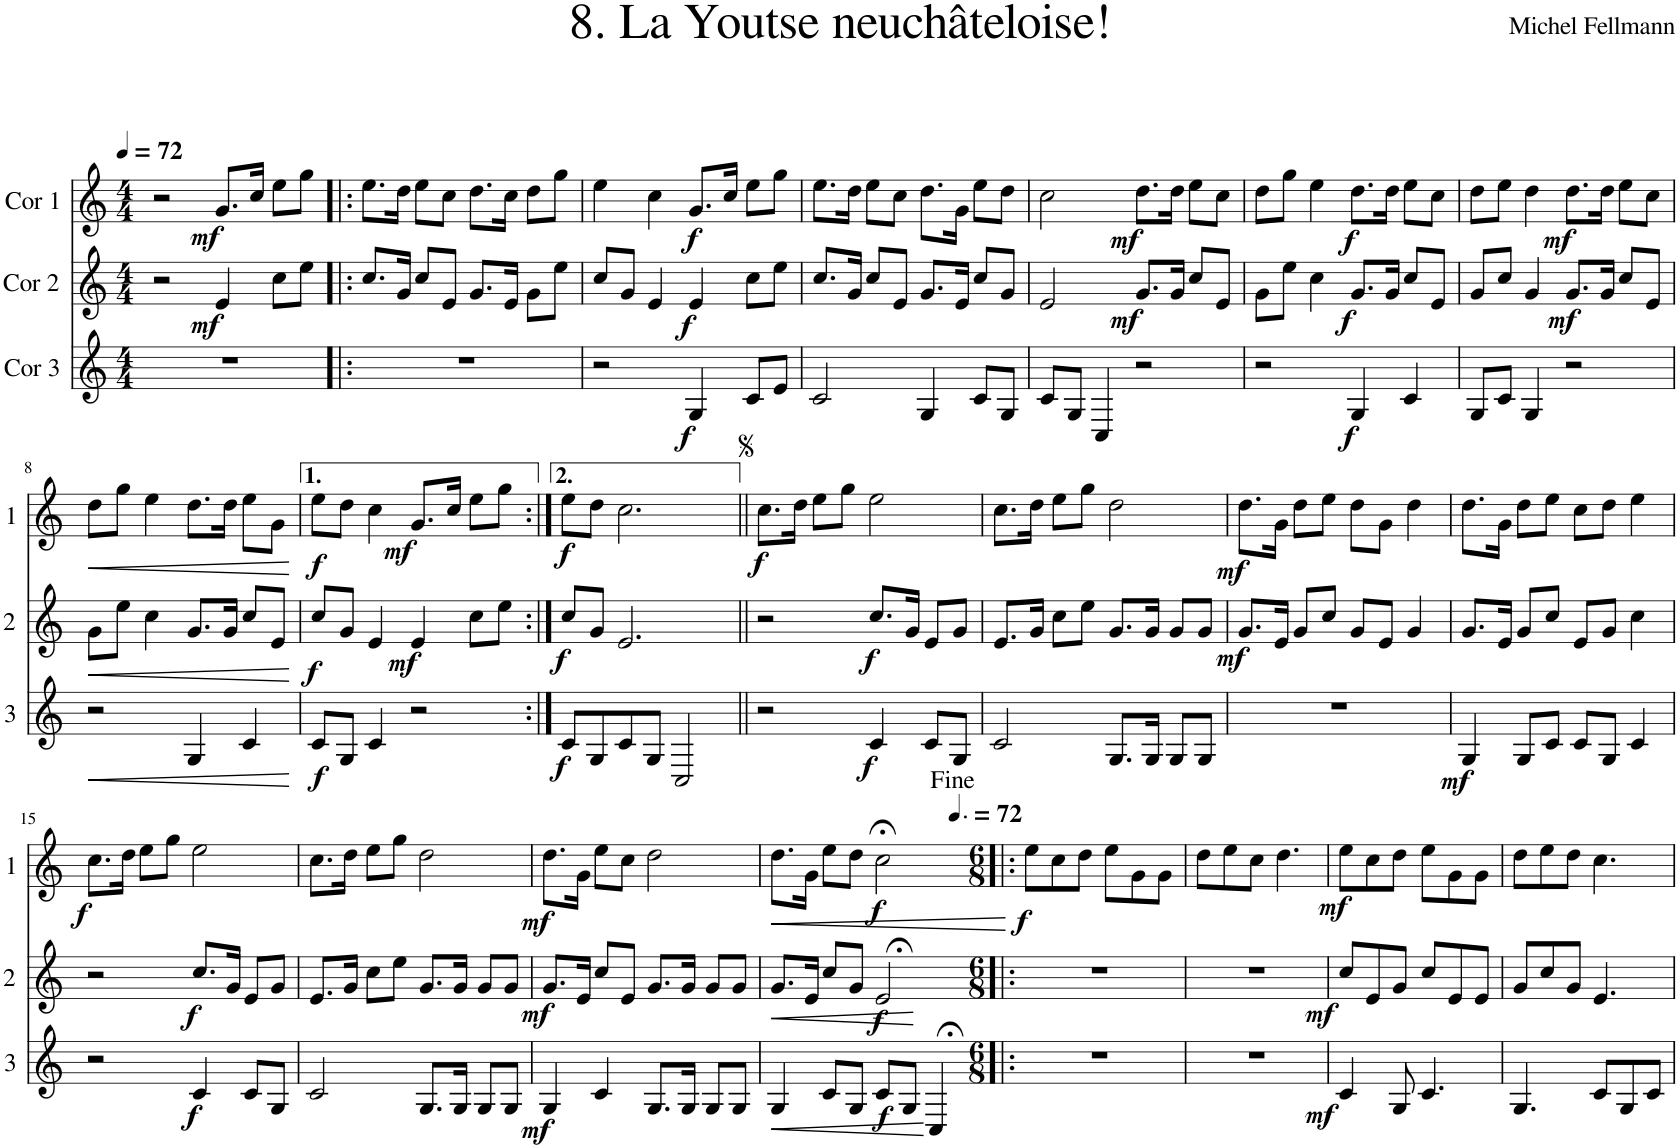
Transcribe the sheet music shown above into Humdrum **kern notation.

**kern	**dynam	**kern	**dynam	**kern	**dynam
*part3	*part3	*part2	*part2	*part1	*part1
*staff3	*staff3	*staff2	*staff2	*staff1	*staff1
*I"Cor 3	*	*I"Cor 2	*	*I"Cor 1	*
*clefG2	*	*clefG2	*	*clefG2	*
*Trd4c7	*	*Trd4c7	*	*Trd4c7	*
*k[]	*	*k[]	*	*k[]	*
*M4/4	*	*M4/4	*	*M4/4	*
*MM72	*	*MM72	*	*MM72	*
=1	=1	=1	=1	=1	=1
1r	.	2r	.	2r	.
!	!	!	!LO:DY:b	!	!LO:DY:b
.	.	4e/	mf	8.g/L	mf
.	.	.	.	16cc/Jk	.
.	.	8cc\L	.	8ee\L	.
.	.	8ee\J	.	8gg\J	.
=2!|:	=2!|:	=2!|:	=2!|:	=2!|:	=2!|:
1r	.	8.cc/L	.	8.ee\L	.
.	.	16g/Jk	.	16dd\Jk	.
.	.	8cc/L	.	8ee\L	.
.	.	8e/J	.	8cc\J	.
.	.	8.g/L	.	8.dd\L	.
.	.	16e/Jk	.	16cc\Jk	.
.	.	8g\L	.	8dd\L	.
.	.	8ee\J	.	8gg\J	.
=3	=3	=3	=3	=3	=3
2r	.	8cc/L	.	4ee\	.
.	.	8g/J	.	.	.
.	.	4e/	.	4cc\	.
!	!LO:DY:b	!	!LO:DY:b	!	!LO:DY:b
4G/	f	4e/	f	8.g/L	f
.	.	.	.	16cc/Jk	.
8c/L	.	8cc\L	.	8ee\L	.
8e/J	.	8ee\J	.	8gg\J	.
=4	=4	=4	=4	=4	=4
2c/	.	8.cc/L	.	8.ee\L	.
.	.	16g/Jk	.	16dd\Jk	.
.	.	8cc/L	.	8ee\L	.
.	.	8e/J	.	8cc\J	.
4G/	.	8.g/L	.	8.dd\L	.
.	.	16e/Jk	.	16g\Jk	.
8c/L	.	8cc/L	.	8ee\L	.
8G/J	.	8g/J	.	8dd\J	.
=5	=5	=5	=5	=5	=5
8c/L	.	2e/	.	2cc\	.
8G/J	.	.	.	.	.
4C/	.	.	.	.	.
!	!	!	!LO:DY:b	!	!LO:DY:b
2r	.	8.g/L	mf	8.dd\L	mf
.	.	16g/Jk	.	16dd\Jk	.
.	.	8cc/L	.	8ee\L	.
.	.	8e/J	.	8cc\J	.
=6	=6	=6	=6	=6	=6
2r	.	8g\L	.	8dd\L	.
.	.	8ee\J	.	8gg\J	.
.	.	4cc\	.	4ee\	.
!	!LO:DY:b	!	!LO:DY:b	!	!LO:DY:b
4G/	f	8.g/L	f	8.dd\L	f
.	.	16g/Jk	.	16dd\Jk	.
4c/	.	8cc/L	.	8ee\L	.
.	.	8e/J	.	8cc\J	.
=7	=7	=7	=7	=7	=7
8G/L	.	8g/L	.	8dd\L	.
8c/J	.	8cc/J	.	8ee\J	.
4G/	.	4g/	.	4dd\	.
!	!	!	!LO:DY:b	!	!LO:DY:b
2r	.	8.g/L	mf	8.dd\L	mf
.	.	16g/Jk	.	16dd\Jk	.
.	.	8cc/L	.	8ee\L	.
.	.	8e/J	.	8cc\J	.
!!LO:LB:g=z
=8	=8	=8	=8	=8	=8
!	!LO:HP:b	!	!LO:HP:b	!	!LO:HP:b
2r	<	8g\L	<	8dd\L	<
.	.	8ee\J	.	8gg\J	.
.	.	4cc\	.	4ee\	.
4G/	.	8.g/L	.	8.dd\L	.
.	.	16g/Jk	.	16dd\Jk	.
4c/	.	8cc/L	.	8ee\L	.
.	.	8e/J	.	8g\J	.
.	[	.	[	.	[
=9	=9	=9	=9	=9	=9
!	!LO:DY:b	!	!LO:DY:b	!	!LO:DY:b
8c/L	f	8cc/L	f	8ee\L	f
8G/J	.	8g/J	.	8dd\J	.
4c/	.	4e/	.	4cc\	.
!	!	!	!LO:DY:b	!	!LO:DY:b
2r	.	4e/	mf	8.g/L	mf
.	.	.	.	16cc/Jk	.
.	.	8cc\L	.	8ee\L	.
.	.	8ee\J	.	8gg\J	.
=10:|!	=10:|!	=10:|!	=10:|!	=10:|!	=10:|!
!	!LO:DY:b	!	!LO:DY:b	!	!LO:DY:b
8c/L	f	8cc/L	f	8ee\L	f
8G/	.	8g/J	.	8dd\J	.
8c/	.	2.e/	.	2.cc\	.
8G/J	.	.	.	.	.
2C/	.	.	.	.	.
=11||	=11||	=11||	=11||	=11||	=11||
!	!	!	!	!	!LO:DY:b
2r	.	2r	.	8.cc\L	f
.	.	.	.	16dd\Jk	.
.	.	.	.	8ee\L	.
.	.	.	.	8gg\J	.
!	!LO:DY:b	!	!LO:DY:b	!	!
4c/	f	8.cc/L	f	2ee\	.
.	.	16g/Jk	.	.	.
8c/L	.	8e/L	.	.	.
8G/J	.	8g/J	.	.	.
=12	=12	=12	=12	=12	=12
2c/	.	8.e/L	.	8.cc\L	.
.	.	16g/Jk	.	16dd\Jk	.
.	.	8cc\L	.	8ee\L	.
.	.	8ee\J	.	8gg\J	.
8.G/L	.	8.g/L	.	2dd\	.
16G/Jk	.	16g/Jk	.	.	.
8G/L	.	8g/L	.	.	.
8G/J	.	8g/J	.	.	.
=13	=13	=13	=13	=13	=13
!	!	!	!LO:DY:b	!	!LO:DY:b
1r	.	8.g/L	mf	8.dd\L	mf
.	.	16e/Jk	.	16g\Jk	.
.	.	8g/L	.	8dd\L	.
.	.	8cc/J	.	8ee\J	.
.	.	8g/L	.	8dd\L	.
.	.	8e/J	.	8g\J	.
.	.	4g/	.	4dd\	.
=14	=14	=14	=14	=14	=14
!	!LO:DY:b	!	!	!	!
4G/	mf	8.g/L	.	8.dd\L	.
.	.	16e/Jk	.	16g\Jk	.
8G/L	.	8g/L	.	8dd\L	.
8c/J	.	8cc/J	.	8ee\J	.
8c/L	.	8e/L	.	8cc\L	.
8G/J	.	8g/J	.	8dd\J	.
4c/	.	4cc\	.	4ee\	.
!!LO:LB:g=z
=15	=15	=15	=15	=15	=15
!	!	!	!	!	!LO:DY:b
2r	.	2r	.	8.cc\L	f
.	.	.	.	16dd\Jk	.
.	.	.	.	8ee\L	.
.	.	.	.	8gg\J	.
!	!LO:DY:b	!	!LO:DY:b	!	!
4c/	f	8.cc/L	f	2ee\	.
.	.	16g/Jk	.	.	.
8c/L	.	8e/L	.	.	.
8G/J	.	8g/J	.	.	.
=16	=16	=16	=16	=16	=16
2c/	.	8.e/L	.	8.cc\L	.
.	.	16g/Jk	.	16dd\Jk	.
.	.	8cc\L	.	8ee\L	.
.	.	8ee\J	.	8gg\J	.
8.G/L	.	8.g/L	.	2dd\	.
16G/Jk	.	16g/Jk	.	.	.
8G/L	.	8g/L	.	.	.
8G/J	.	8g/J	.	.	.
=17	=17	=17	=17	=17	=17
!	!LO:DY:b	!	!LO:DY:b	!	!LO:DY:b
4G/	mf	8.g/L	mf	8.dd\L	mf
.	.	16e/Jk	.	16g\Jk	.
4c/	.	8cc/L	.	8ee\L	.
.	.	8e/J	.	8cc\J	.
8.G/L	.	8.g/L	.	2dd\	.
16G/Jk	.	16g/Jk	.	.	.
8G/L	.	8g/L	.	.	.
8G/J	.	8g/J	.	.	.
=18	=18	=18	=18	=18	=18
!	!LO:HP:b	!	!LO:HP:b	!	!LO:HP:b
4G/	<	8.g/L	<	8.dd\L	<
.	.	16e/Jk	.	16g\Jk	.
8c/L	.	8cc/L	.	8ee\L	.
8G/J	.	8g/J	.	8dd\J	.
!	!LO:DY:b	!	!LO:DY:b	!	!LO:DY:b
8c/L	f	2e;</	f	2cc;<\	f
8G/J	.	.	.	.	.
4C;</	.	.	.	.	.
.	[	.	[	.	[
=19!|:	=19!|:	=19!|:	=19!|:	=19!|:	=19!|:
*M6/8	*	*M6/8	*	*M6/8	*
*	*	*	*	*MM108	*
!	!	!	!	!	!LO:DY:b
2.r	.	2.r	.	8ee\L	f
.	.	.	.	8cc\	.
.	.	.	.	8dd\J	.
.	.	.	.	8ee\L	.
.	.	.	.	8g\	.
.	.	.	.	8g\J	.
=20	=20	=20	=20	=20	=20
!	!LO:DY:b	!	!LO:DY:b	!	!
2.r	mf	2.r	mf	8dd\L	.
.	.	.	.	8ee\	.
.	.	.	.	8cc\J	.
.	.	.	.	4.dd\	.
=21	=21	=21	=21	=21	=21
!	!	!	!	!	!LO:DY:b
4c/	.	8cc/L	.	8ee\L	mf
.	.	8e/	.	8cc\	.
8G/	.	8g/J	.	8dd\J	.
4.c/	.	8cc/L	.	8ee\L	.
.	.	8e/	.	8g\	.
.	.	8e/J	.	8g\J	.
=22	=22	=22	=22	=22	=22
4.G/	.	8g/L	.	8dd\L	.
.	.	8cc/	.	8ee\	.
.	.	8g/J	.	8dd\J	.
8c/L	.	4.e/	.	4.cc\	.
8G/	.	.	.	.	.
8c/J	.	.	.	.	.
=	=	=	=	=	=
*-	*-	*-	*-	*-	*-
